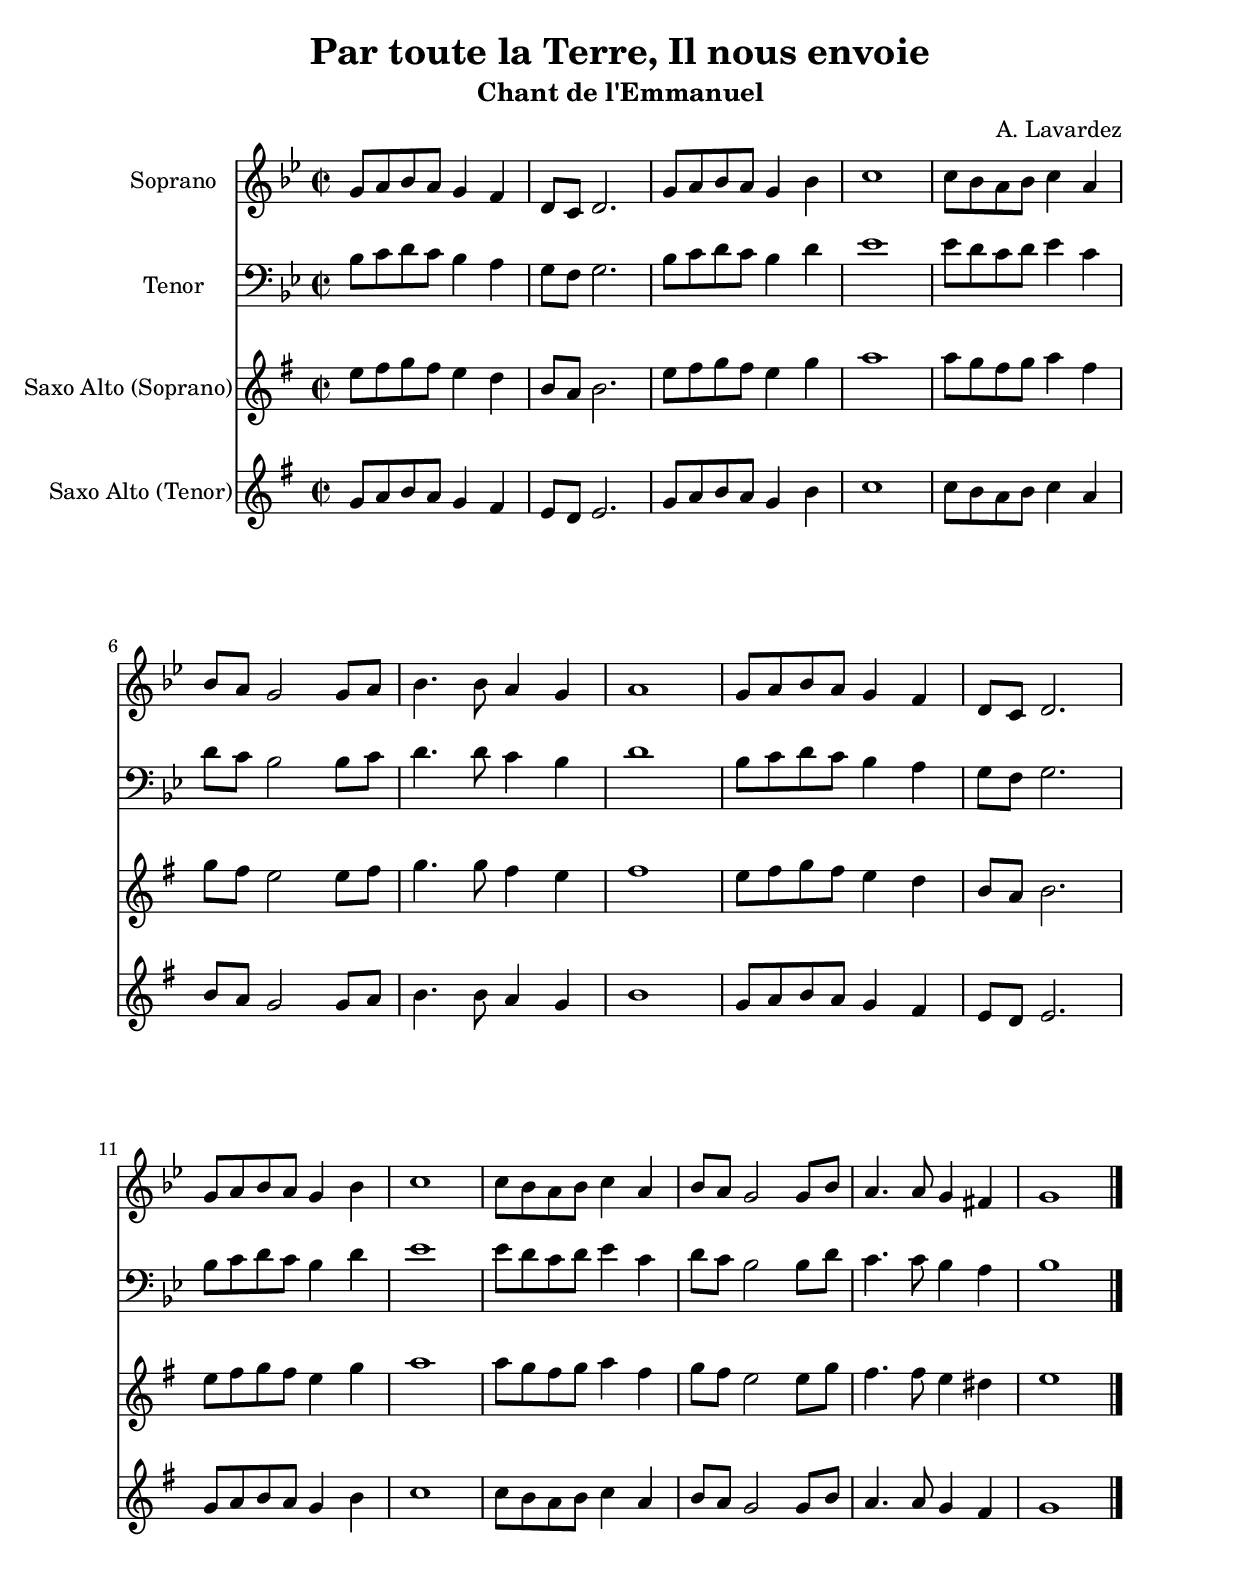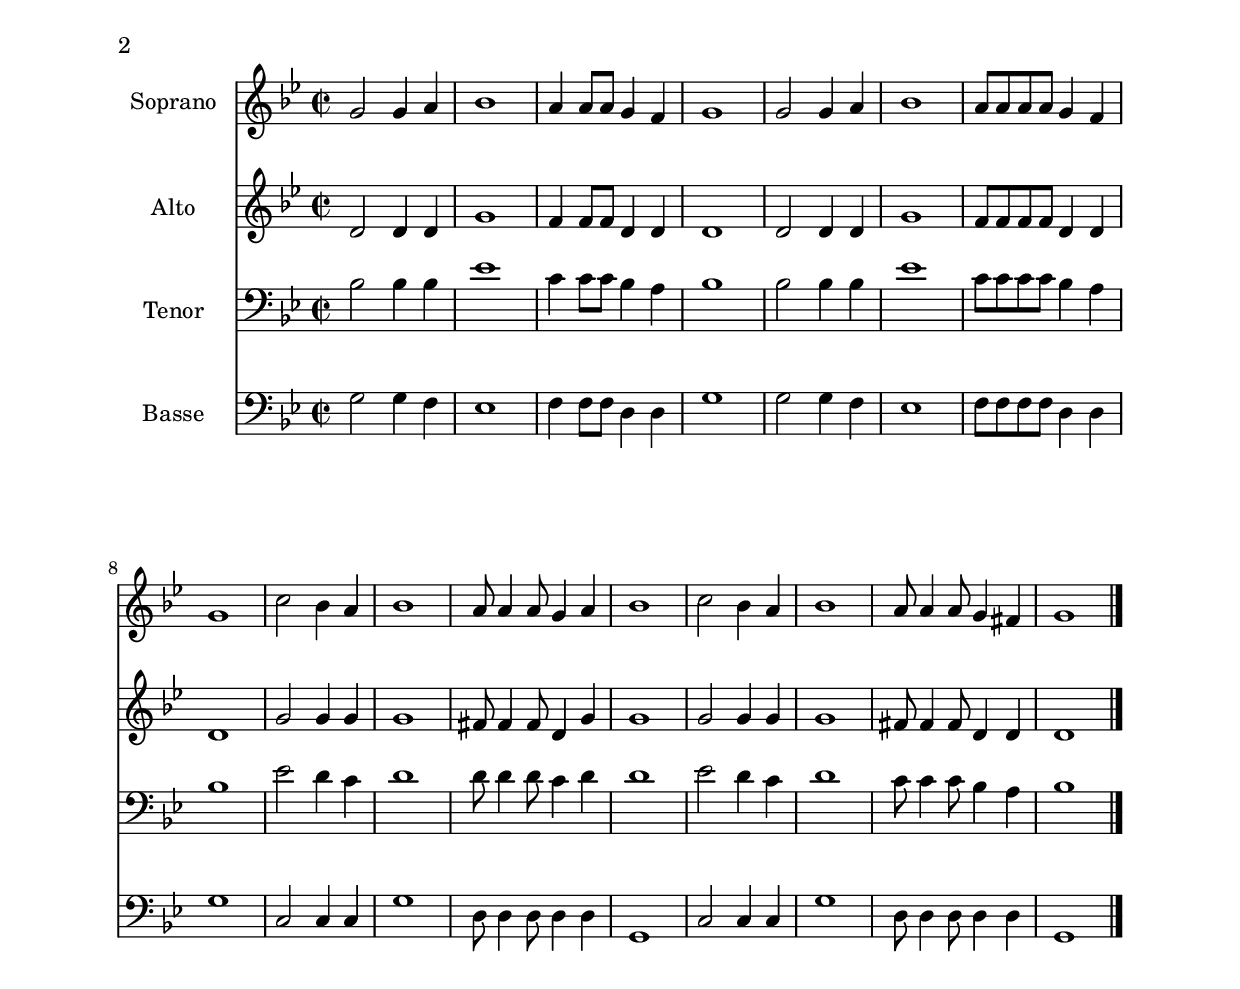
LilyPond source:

\version "2.22.1"
\language "italiano"

\header {
  title = "Par toute la Terre, Il nous envoie"
  subtitle = "Chant de l'Emmanuel"
  composer = "A. Lavardez"
}

global = {
  \key sol \minor
  \time 2/2
}

sopranoChorus = \relative do'' {
    \global
    sol8 la sib la sol4 fa
    re8 do re2.
    sol8 la sib la sol4 sib
    do1
    
    do8 sib la sib do4 la    
    sib8 la sol2 sol8 la
    sib4. sib8 la4 sol
    la1
        
    sol8 la sib la sol4 fa
    re8 do re2.
    sol8 la sib la sol4 sib
    do1
    
    do8 sib la sib do4 la    
    sib8 la sol2 sol8 sib
    la4. la8 sol4 fad
    sol1
    
    \bar "|."
  }
  
tenorChorus = \relative do' {
    \global
    
    sib8 do re do sib4 la
    sol8 fa sol2.
    sib8 do re do sib4 re
    mib1
    
    mib8 re do re mib4 do
    re8 do sib2 sib8 do
    re4. re8 do4 sib
    re1
        
    sib8 do re do sib4 la
    sol8 fa sol2.
    sib8 do re do sib4 re
    mib1
    
    mib8 re do re mib4 do
    re8 do sib2 sib8 re
    do4. do8 sib4 la
    sib1
  }
  
%----------------------------------------------------------------

sopranoVerse = 
  \relative do'' {
    \global
    sol2 sol4 la
    sib1
    la4 la8 la sol4 fa
    sol1
    sol2 sol4 la
    sib1
    la8 la la la sol4 fa
    sol1
    do2 sib4 la
    sib1
    la8 la4 la8 sol4 la
    sib1
    do2 sib4 la
    sib1
    la8 la4 la8 sol4 fad
    sol1
    
    \bar "|."
  }

altoVerse = 
  \relative do' {
    \global
    re2 re4 re
    sol1
    fa4 fa8 fa re4 re
    re1
    re2 re4 re
    sol1
    fa8 fa fa fa re4 re
    re1
    sol2 sol4 sol
    sol1
    fad8 fad4 fad8 re4 sol
    sol1
    sol2 sol4 sol
    sol1
    fad8 fad4 fad8 re4 re
    re1
  }
  
tenorVerse = 
  \relative do' {
    \global
    sib2 sib4 sib
    mib1
    do4 do8 do sib4 la
    sib1
    sib2 sib4 sib
    mib1
    do8 do do do sib4 la
    sib1
    mib2 re4 do
    re1
    re8 re4 re8 do4 re
    re1
    mib2 re4 do
    re1
    do8 do4 do8 sib4 la
    sib1
  }
  
bassVerse = 
  \relative do' {
    \global
    sol2 sol4 fa
    mib1
    fa4 fa8 fa re4 re
    sol1
    sol2 sol4 fa
    mib1
    fa8 fa fa fa re4 re
    sol1
    do,2 do4 do
    sol'1
    re8 re4 re8 re4 re
    sol,1
    do2 do4 do
    sol'1
    re8 re4 re8 re4 re
    sol,1
  }

\include "../../../utilities.ly"

%-------------------- couplet -------------------

\book{
  \paper {
    left-margin = 20\mm
    right-margin = 20\mm
    top-margin = 20\mm
    bottom-margin = 20\mm
  }
  
  \score {
    <<
      \new Staff \with { instrumentName = "Soprano" midiInstrument = "choir aahs" } { \sopranoChorus }
      \new Staff \with { instrumentName = "Tenor" midiInstrument = "choir aahs" } { \clef bass \tenorChorus }
      \new Staff \with { instrumentName = "Saxo Alto (Soprano)" midiInstrument = "choir aahs" } { \forSaxophoneAlto \sopranoChorus }
      \new Staff \with { instrumentName = "Saxo Alto (Tenor)" midiInstrument = "choir aahs" } { \forSaxophoneAlto \tenorChorus }
    >>
    \layout { 
      indent = 2\cm
      \override BreathingSign.text = \markup { \musicglyph "comma" }
    }
    \midi {
      \tempo 2=80
    }
  }
    \score {
    <<
      \new Staff \with { instrumentName = "Soprano" midiInstrument = "choir aahs" } { \sopranoVerse }
      \new Staff \with { instrumentName = "Alto" midiInstrument = "choir aahs" } { \altoVerse }
      \new Staff \with { instrumentName = "Tenor" midiInstrument = "choir aahs" } { \clef bass \tenorVerse }
      \new Staff \with { instrumentName = "Basse" midiInstrument = "choir aahs" } { \clef bass \bassVerse }
    >>
    \layout { 
      indent = 2\cm
      \override BreathingSign.text = \markup { \musicglyph "comma" }
    }
    \midi {
      \tempo 2=80
    }
  }
}
